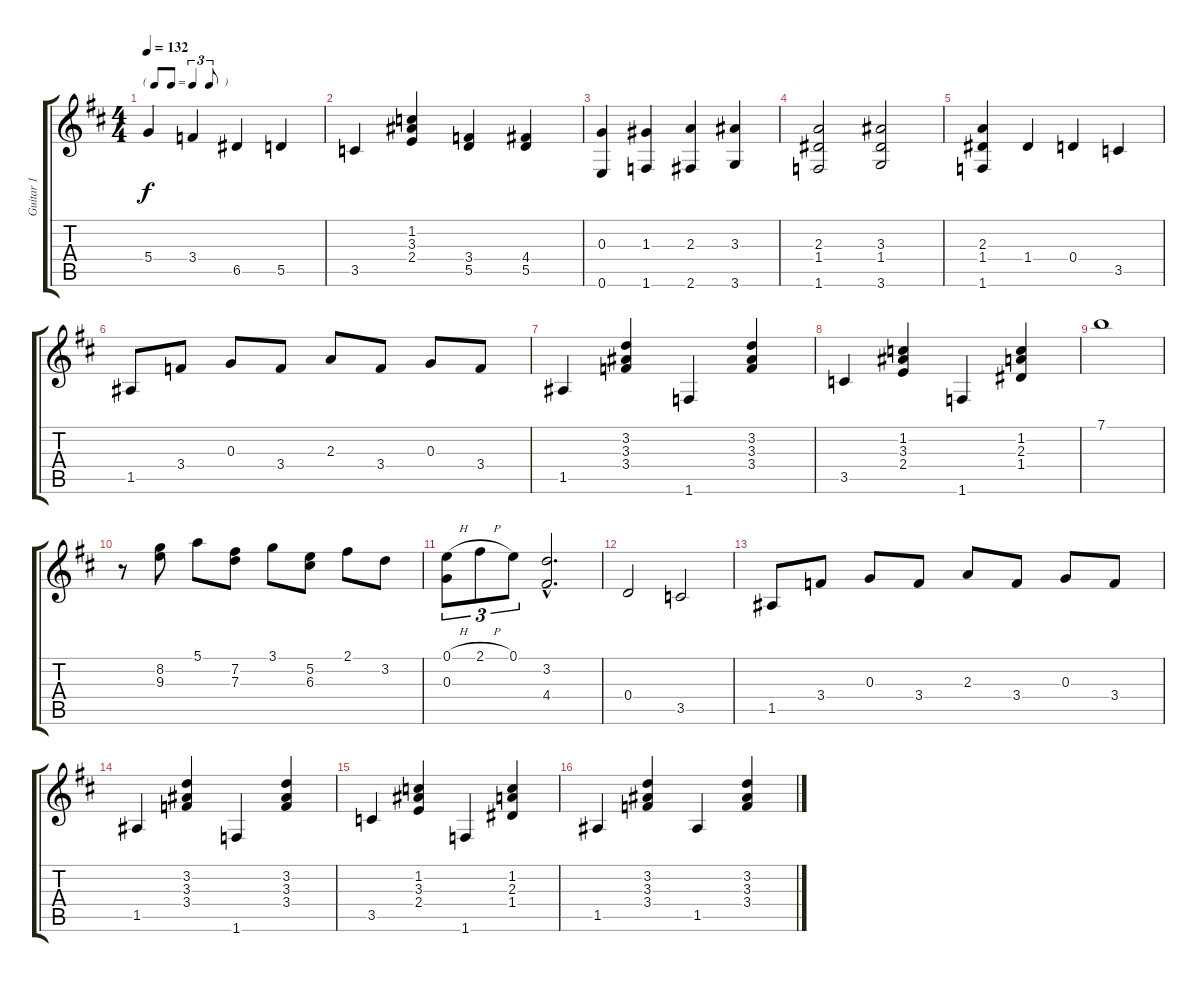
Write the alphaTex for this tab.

\track ("Guitar 1" "Guitar 1") {instrument acousticguitarsteel}
\staff {score tabs}
\tuning (E4 B3 G3 D3 A2 E2) {hide}
\ts (4 4)
\tf triplet8th
\tempo 132
\clef g2
\ks d
5.4.4{dy f} 3.4.4 6.5.4 5.5.4 |
3.5.4 (1.2 3.3 2.4).4 (3.4 5.5).4 (4.4 5.5).4 |
(0.3 0.6).4 (1.3 1.6).4 (2.3 2.6).4 (3.3 3.6).4 |
(2.3 1.4 1.6).2 (3.3 1.4 3.6).2 |
(2.3 1.4 1.6).4 1.4.4 0.4.4 3.5.4 |
1.5.8 3.4.8 0.3.8 3.4.8 2.3.8 3.4.8 0.3.8 3.4.8 |
1.5.4 (3.2 3.3 3.4).4 1.6.4 (3.2 3.3 3.4).4 |
3.5.4 (1.2 3.3 2.4).4 1.6.4 (1.2 2.3 1.4).4 |
7.1.1 |
r.8 (8.2 9.3).8 5.1.8 (7.2 7.3).8 3.1.8 (5.2 6.3).8 2.1.8 3.2.8 |
(0.1{h} 0.3).8{tu (3 2)} 2.1{h}.8{tu (3 2)} 0.1.8{tu (3 2)} (3.2{hac} 4.4{hac}).2{d} |
0.4.2 3.5.2 |
1.5.8 3.4.8 0.3.8 3.4.8 2.3.8 3.4.8 0.3.8 3.4.8 |
1.5.4 (3.2 3.3 3.4).4 1.6.4 (3.2 3.3 3.4).4 |
3.5.4 (1.2 3.3 2.4).4 1.6.4 (1.2 2.3 1.4).4 |
1.5.4 (3.2 3.3 3.4).4 1.5.4 (3.2 3.3 3.4).4
